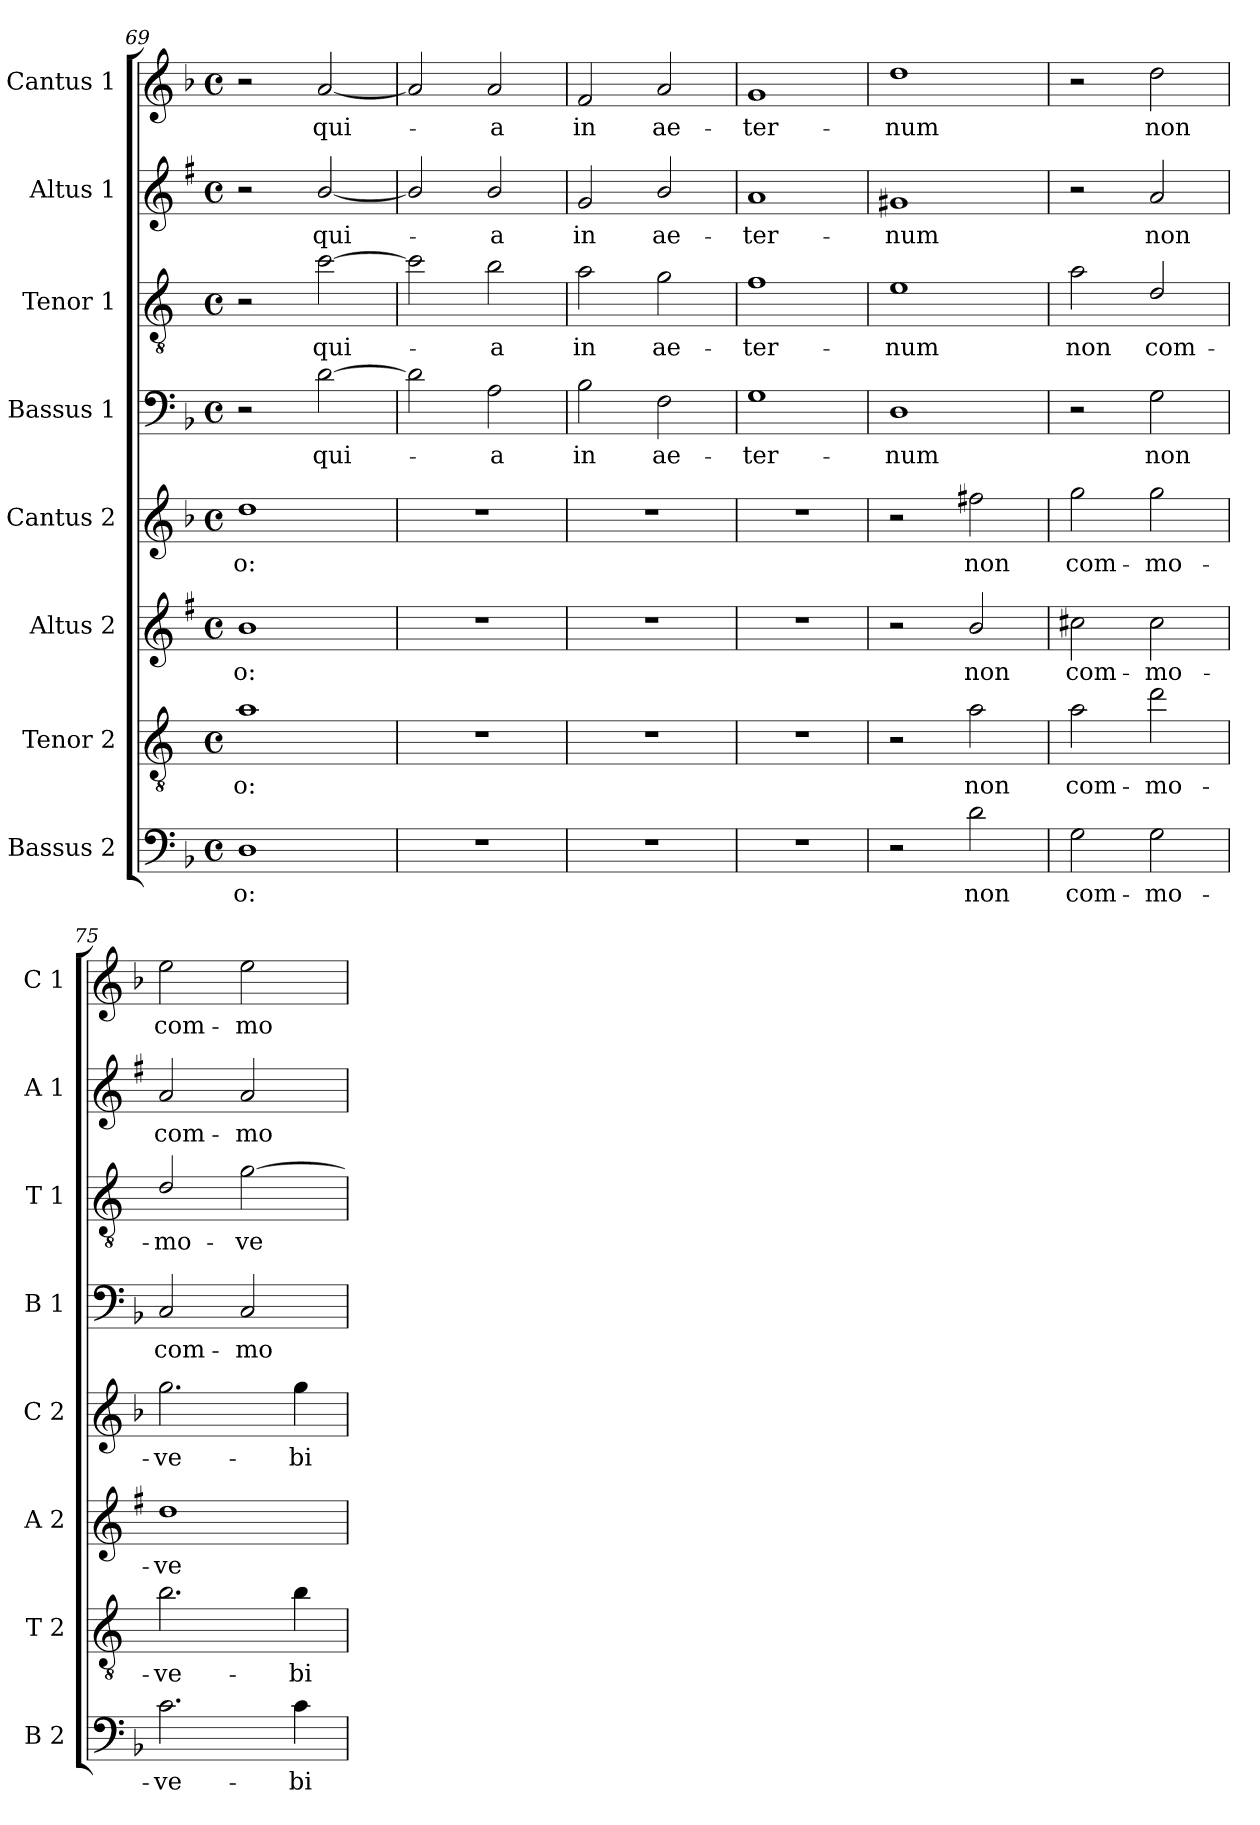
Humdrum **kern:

**kern	**text	**kern	**text	**kern	**text	**kern	**text	**kern	**text	**kern	**text	**kern	**text	**kern	**text
*part8	*part8	*part7	*part7	*part6	*part6	*part5	*part5	*part4	*part4	*part3	*part3	*part2	*part2	*part1	*part1
*staff8	*staff8	*staff7	*staff7	*staff6	*staff6	*staff5	*staff5	*staff4	*staff4	*staff3	*staff3	*staff2	*staff2	*staff1	*staff1
*I"Bassus 2	*	*I"Tenor 2	*	*I"Altus 2	*	*I"Cantus 2	*	*I"Bassus 1	*	*I"Tenor 1	*	*I"Altus 1	*	*I"Cantus 1	*
*I'B 2	*	*I'T 2	*	*I'A 2	*	*I'C 2	*	*I'B 1	*	*I'T 1	*	*I'A 1	*	*I'C 1	*
*clefF4	*	*clefGv2	*	*clefG2	*	*clefG2	*	*clefF4	*	*clefGv2	*	*clefG2	*	*clefG2	*
*	*	*ITrd4c7	*	*ITrd1c2	*	*	*	*	*	*ITrd4c7	*	*ITrd1c2	*	*	*
*k[b-]	*	*k[b-]	*	*k[b-]	*	*k[b-]	*	*k[b-]	*	*k[b-]	*	*k[b-]	*	*k[b-]	*
*F:	*	*F:	*	*F:	*	*F:	*	*F:	*	*F:	*	*F:	*	*F:	*
*M4/4	*	*M4/4	*	*M4/4	*	*M4/4	*	*M4/4	*	*M4/4	*	*M4/4	*	*M4/4	*
*met(c)	*	*met(c)	*	*met(c)	*	*met(c)	*	*met(c)	*	*met(c)	*	*met(c)	*	*met(c)	*
=69	=69	=69	=69	=69	=69	=69	=69	=69	=69	=69	=69	=69	=69	=69	=69
!	!LO:LY:b	!	!LO:LY:b	!	!LO:LY:b	!	!LO:LY:b	!	!	!	!	!	!	!	!
1D	-o:	1d	-o:	1a	-o:	1dd	-o:	2r	.	2r	.	2r	.	2r	.
!	!	!	!	!	!	!	!	!	!LO:LY:b	!	!LO:LY:b	!	!LO:LY:b	!	!LO:LY:b
.	.	.	.	.	.	.	.	[2d\	qui-	[2f\	qui-	[2a/	qui-	[2a/	qui-
=70	=70	=70	=70	=70	=70	=70	=70	=70	=70	=70	=70	=70	=70	=70	=70
1r	.	1r	.	1r	.	1r	.	2d\]	.	2f\]	.	2a/]	.	2a/]	.
!	!	!	!	!	!	!	!	!	!LO:LY:b	!	!LO:LY:b	!	!LO:LY:b	!	!LO:LY:b
.	.	.	.	.	.	.	.	2A\	-a	2e\	-a	2a/	-a	2a/	-a
=71	=71	=71	=71	=71	=71	=71	=71	=71	=71	=71	=71	=71	=71	=71	=71
!	!	!	!	!	!	!	!	!	!LO:LY:b	!	!LO:LY:b	!	!LO:LY:b	!	!LO:LY:b
1r	.	1r	.	1r	.	1r	.	2B-\	in	2d\	in	2f/	in	2f/	in
!	!	!	!	!	!	!	!	!	!LO:LY:b	!	!LO:LY:b	!	!LO:LY:b	!	!LO:LY:b
.	.	.	.	.	.	.	.	2F\	ae-	2c\	ae-	2a/	ae-	2a/	ae-
=72	=72	=72	=72	=72	=72	=72	=72	=72	=72	=72	=72	=72	=72	=72	=72
!	!	!	!	!	!	!	!	!	!LO:LY:b	!	!LO:LY:b	!	!LO:LY:b	!	!LO:LY:b
1r	.	1r	.	1r	.	1r	.	1G	-ter-	1B-	-ter-	1g	-ter-	1g	-ter-
=73	=73	=73	=73	=73	=73	=73	=73	=73	=73	=73	=73	=73	=73	=73	=73
!	!	!	!	!	!	!	!	!	!LO:LY:b	!	!LO:LY:b	!	!LO:LY:b	!	!LO:LY:b
2r	.	2r	.	2r	.	2r	.	1D	-num	1A	-num	1f#X	-num	1dd	-num
!	!LO:LY:b	!	!LO:LY:b	!	!LO:LY:b	!	!LO:LY:b	!	!	!	!	!	!	!	!
2d\	non	2d\	non	2a/	non	2ff#X\	non	.	.	.	.	.	.	.	.
=74	=74	=74	=74	=74	=74	=74	=74	=74	=74	=74	=74	=74	=74	=74	=74
!	!LO:LY:b	!	!LO:LY:b	!	!LO:LY:b	!	!LO:LY:b	!	!	!	!LO:LY:b	!	!	!	!
2G\	com-	2d\	com-	2bn\	com-	2gg\	com-	2r	.	2d\	non	2r	.	2r	.
!	!LO:LY:b	!	!LO:LY:b	!	!LO:LY:b	!	!LO:LY:b	!	!LO:LY:b	!	!LO:LY:b	!	!LO:LY:b	!	!LO:LY:b
2G\	-mo-	2g\	-mo-	2b\	-mo-	2gg\	-mo-	2G\	non	2G/	com-	2g/	non	2dd\	non
!!LO:PB:g=z
=75	=75	=75	=75	=75	=75	=75	=75	=75	=75	=75	=75	=75	=75	=75	=75
!	!LO:LY:b	!	!LO:LY:b	!	!LO:LY:b	!	!LO:LY:b	!	!LO:LY:b	!	!LO:LY:b	!	!LO:LY:b	!	!LO:LY:b
2.c\	-ve-	2.e\	-ve-	1cc	-ve-	2.gg\	-ve-	2C/	com-	2G/	-mo-	2g/	com-	2ee\	com-
!	!	!	!	!	!	!	!	!	!LO:LY:b	!	!LO:LY:b	!	!LO:LY:b	!	!LO:LY:b
.	.	.	.	.	.	.	.	2C/	-mo-	[2c\	-ve-	2g/	-mo-	2ee\	-mo-
!	!LO:LY:b	!	!LO:LY:b	!	!	!	!LO:LY:b	!	!	!	!	!	!	!	!
4c\	-bi-	4e\	-bi-	.	.	4gg\	-bi-	.	.	.	.	.	.	.	.
=	=	=	=	=	=	=	=	=	=	=	=	=	=	=	=
*-	*-	*-	*-	*-	*-	*-	*-	*-	*-	*-	*-	*-	*-	*-	*-
